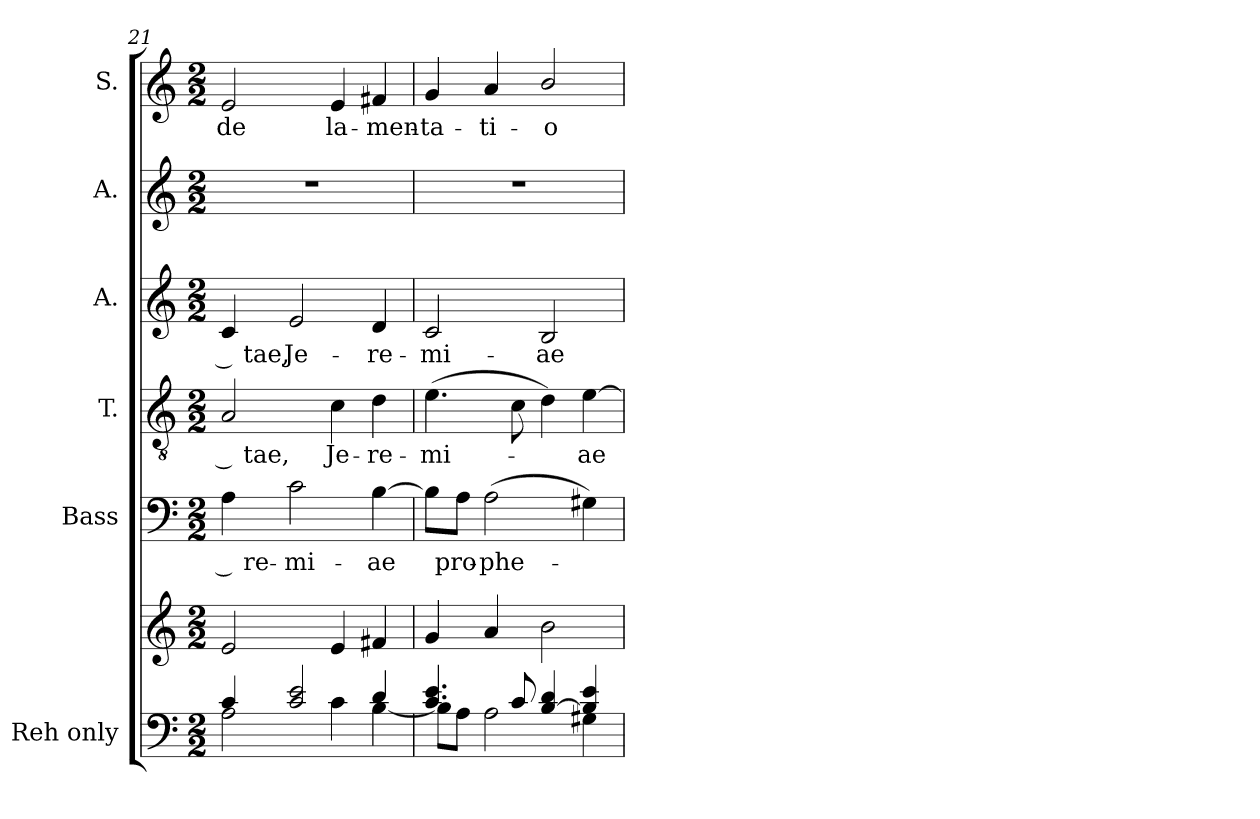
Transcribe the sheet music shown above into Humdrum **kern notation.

**kern	**kern	**kern	**text	**kern	**text	**kern	**text	**kern	**kern	**text
*part6	*part6	*part5	*part5	*part4	*part4	*part3	*part3	*part2	*part1	*part1
*staff7	*staff6	*staff5	*staff5	*staff4	*staff4	*staff3	*staff3	*staff2	*staff1	*staff1
*I"Reh only	*	*I"Bass	*	*I"T.	*	*I"A.	*	*I"A.	*I"S.	*
*	*	*I'B.	*	*	*	*	*	*	*	*
!!LO:PB:g=z
*clefF4	*clefG2	*clefF4	*	*clefGv2	*	*clefG2	*	*clefG2	*clefG2	*
*	*	*	*	*	*	*ITrd7c12	*	*ITrd7c12	*	*
*k[]	*k[]	*k[]	*	*k[]	*	*k[]	*	*k[]	*k[]	*
*C:	*C:	*C:	*	*C:	*	*C:	*	*C:	*C:	*
*M2/2	*M2/2	*M2/2	*	*M2/2	*	*M2/2	*	*M2/2	*M2/2	*
=21	=21	=21	=21	=21	=21	=21	=21	=21	=21	=21
*^	*	*	*	*	*	*	*	*	*	*
!	!	!	!	!LO:LY:b	!	!LO:LY:b	!	!LO:LY:b	!	!	!LO:LY:b
4c/	2A\	2e/	4A\	-­ re-	2A/	-­ tae,	4C/	-­ tae,	1r	2e/	de
!	!	!	!	!LO:LY:b	!	!	!	!LO:LY:b	!	!	!
2c/ 2e/	.	.	2c\	-mi-	.	.	2E/	Je-	.	.	.
!	!	!	!	!	!	!LO:LY:b	!	!	!	!	!LO:LY:b
.	4c\	4e/	.	.	4c\	Je-	.	.	.	4e/	la-
!	!	!	!	!LO:LY:b	!	!LO:LY:b	!	!LO:LY:b	!	!	!LO:LY:b
4d/	[<4B\	4f#X/	[>4B\	-ae	4d\	-re-	4D/	-re-	.	4f#X/	-men-
=22	=22	=22	=22	=22	=22	=22	=22	=22	=22	=22	=22
!	!	!	!	!	!	!LO:LY:b	!	!LO:LY:b	!	!	!LO:LY:b
4.c/ 4.e/	8B\L]	4g/	8B\L]	.	(<4.e\	-mi-	2C/	-mi-	1r	4g/	-ta-
!	!	!	!	!LO:LY:b	!	!	!	!	!	!	!
.	8A\J	.	8A\J	pro-	.	.	.	.	.	.	.
!	!	!	!	!LO:LY:b	!	!	!	!	!	!	!LO:LY:b
.	2A\	4a/	(>2A\	-phe-	.	.	.	.	.	4a/	-ti-
8c/	.	.	.	.	8c\	.	.	.	.	.	.
!	!	!	!	!	!	!	!	!LO:LY:b	!	!	!LO:LY:b
[>4B/ 4d/	.	2b\	.	.	4d\)	.	2BB/	-ae	.	2b/	-o-
!	!	!	!	!	!	!LO:LY:b	!	!	!	!	!
4B/] 4e/	4G#X\	.	4G#X\)	.	[<4e\	-ae	.	.	.	.	.
*v	*v	*	*	*	*	*	*	*	*	*	*
=	=	=	=	=	=	=	=	=	=	=
*-	*-	*-	*-	*-	*-	*-	*-	*-	*-	*-
